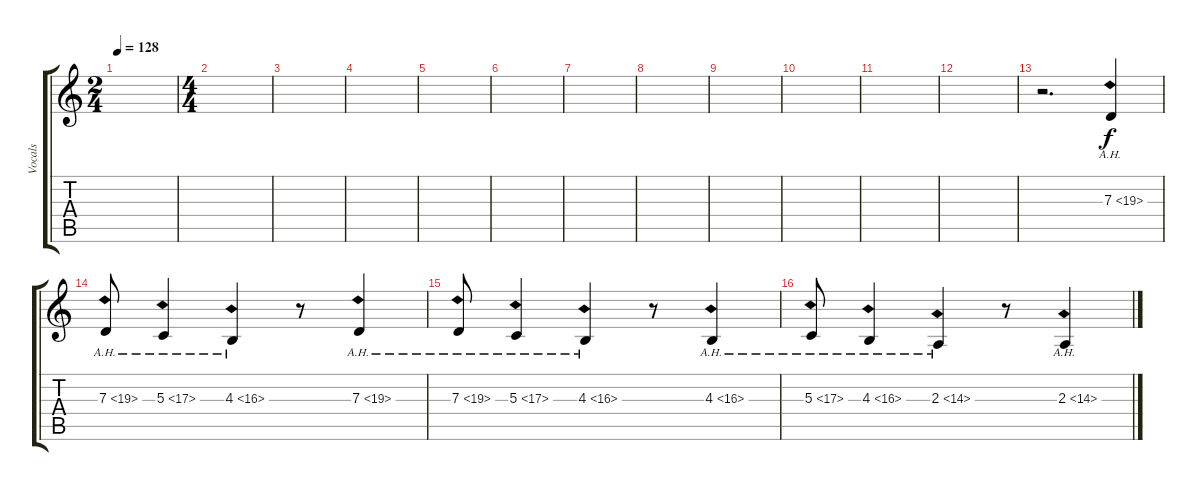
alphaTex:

\track ("Vocals" "Vocals") {instrument voiceoohs}
\staff {score tabs}
\tuning (E4 B3 G3 D3 A2 E2) {hide}
\ts (2 4)
\tempo 128
\clef g2
\ks c
|
\ts (4 4)
|
|
|
|
|
|
|
|
|
|
|
r.2{d} 7.3{ah 12}.4 |
7.3{ah 12}.8 5.3{ah 12}.4 4.3{ah 12}.4 r.8 7.3{ah 12}.4 |
7.3{ah 12}.8 5.3{ah 12}.4 4.3{ah 12}.4 r.8 4.3{ah 12}.4 |
5.3{ah 12}.8 4.3{ah 12}.4 2.3{ah 12}.4 r.8 2.3{ah 12}.4
